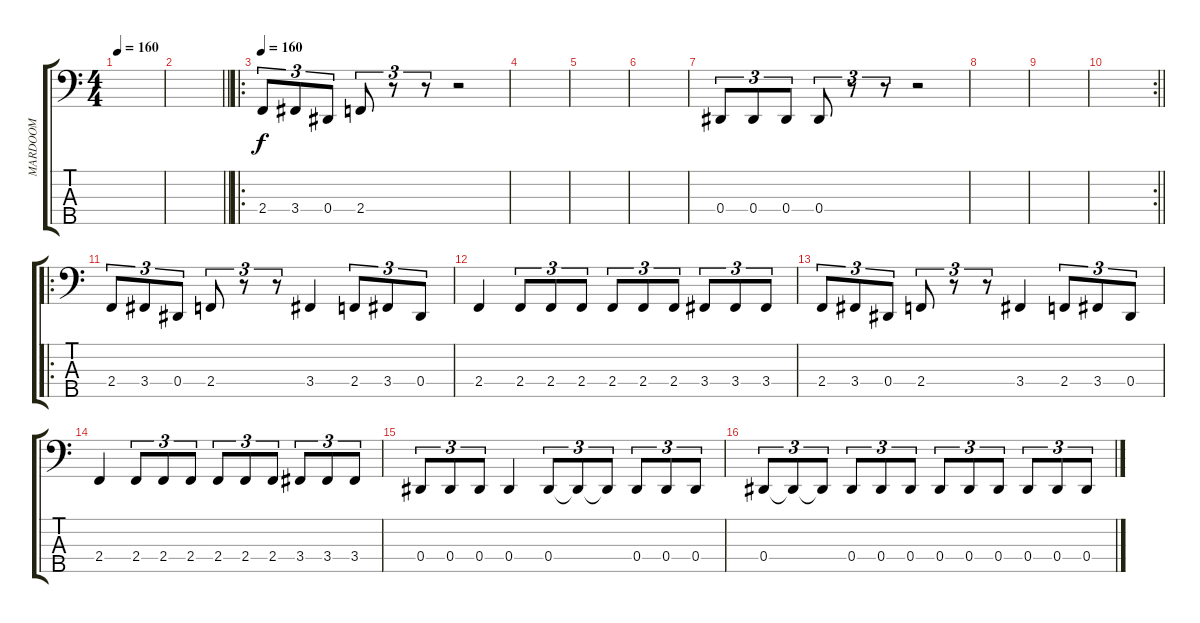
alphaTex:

\track ("MARDOOM" "MARDOOM") {instrument acousticbass}
\staff {score tabs}
\tuning (Gb2 Db2 Ab1 Eb1 Bb0) {hide}
\ts (4 4)
\tempo 160
\clef f4
\ks c
|
\barLineRight lightlight
|
\ro
\tempo 160
2.4.8{tu (3 2)} 3.4.8{tu (3 2)} 0.4.8{tu (3 2)} 2.4.8{tu (3 2)} r.8{tu (3 2)} r.8{tu (3 2)} r.2 |
|
|
|
0.4.8{tu (3 2)} 0.4.8{tu (3 2)} 0.4.8{tu (3 2)} 0.4.8{tu (3 2)} r.8{tu (3 2)} r.8{tu (3 2)} r.2 |
|
|
\rc 2
\barLineRight lightlight
|
\ro
2.4.8{tu (3 2)} 3.4.8{tu (3 2)} 0.4.8{tu (3 2)} 2.4.8{tu (3 2)} r.8{tu (3 2)} r.8{tu (3 2)} 3.4.4 2.4.8{tu (3 2)} 3.4.8{tu (3 2)} 0.4.8{tu (3 2)} |
2.4.4 2.4.8{tu (3 2)} 2.4.8{tu (3 2)} 2.4.8{tu (3 2)} 2.4.8{tu (3 2)} 2.4.8{tu (3 2)} 2.4.8{tu (3 2)} 3.4.8{tu (3 2)} 3.4.8{tu (3 2)} 3.4.8{tu (3 2)} |
2.4.8{tu (3 2)} 3.4.8{tu (3 2)} 0.4.8{tu (3 2)} 2.4.8{tu (3 2)} r.8{tu (3 2)} r.8{tu (3 2)} 3.4.4 2.4.8{tu (3 2)} 3.4.8{tu (3 2)} 0.4.8{tu (3 2)} |
2.4.4 2.4.8{tu (3 2)} 2.4.8{tu (3 2)} 2.4.8{tu (3 2)} 2.4.8{tu (3 2)} 2.4.8{tu (3 2)} 2.4.8{tu (3 2)} 3.4.8{tu (3 2)} 3.4.8{tu (3 2)} 3.4.8{tu (3 2)} |
0.4.8{tu (3 2)} 0.4.8{tu (3 2)} 0.4.8{tu (3 2)} 0.4.4 0.4.8{tu (3 2)} 0.4{t}.8{tu (3 2)} 0.4{t}.8{tu (3 2)} 0.4.8{tu (3 2)} 0.4.8{tu (3 2)} 0.4.8{tu (3 2)} |
0.4.8{tu (3 2)} 0.4{t}.8{tu (3 2)} 0.4{t}.8{tu (3 2)} 0.4.8{tu (3 2)} 0.4.8{tu (3 2)} 0.4.8{tu (3 2)} 0.4.8{tu (3 2)} 0.4.8{tu (3 2)} 0.4.8{tu (3 2)} 0.4.8{tu (3 2)} 0.4.8{tu (3 2)} 0.4.8{tu (3 2)}
